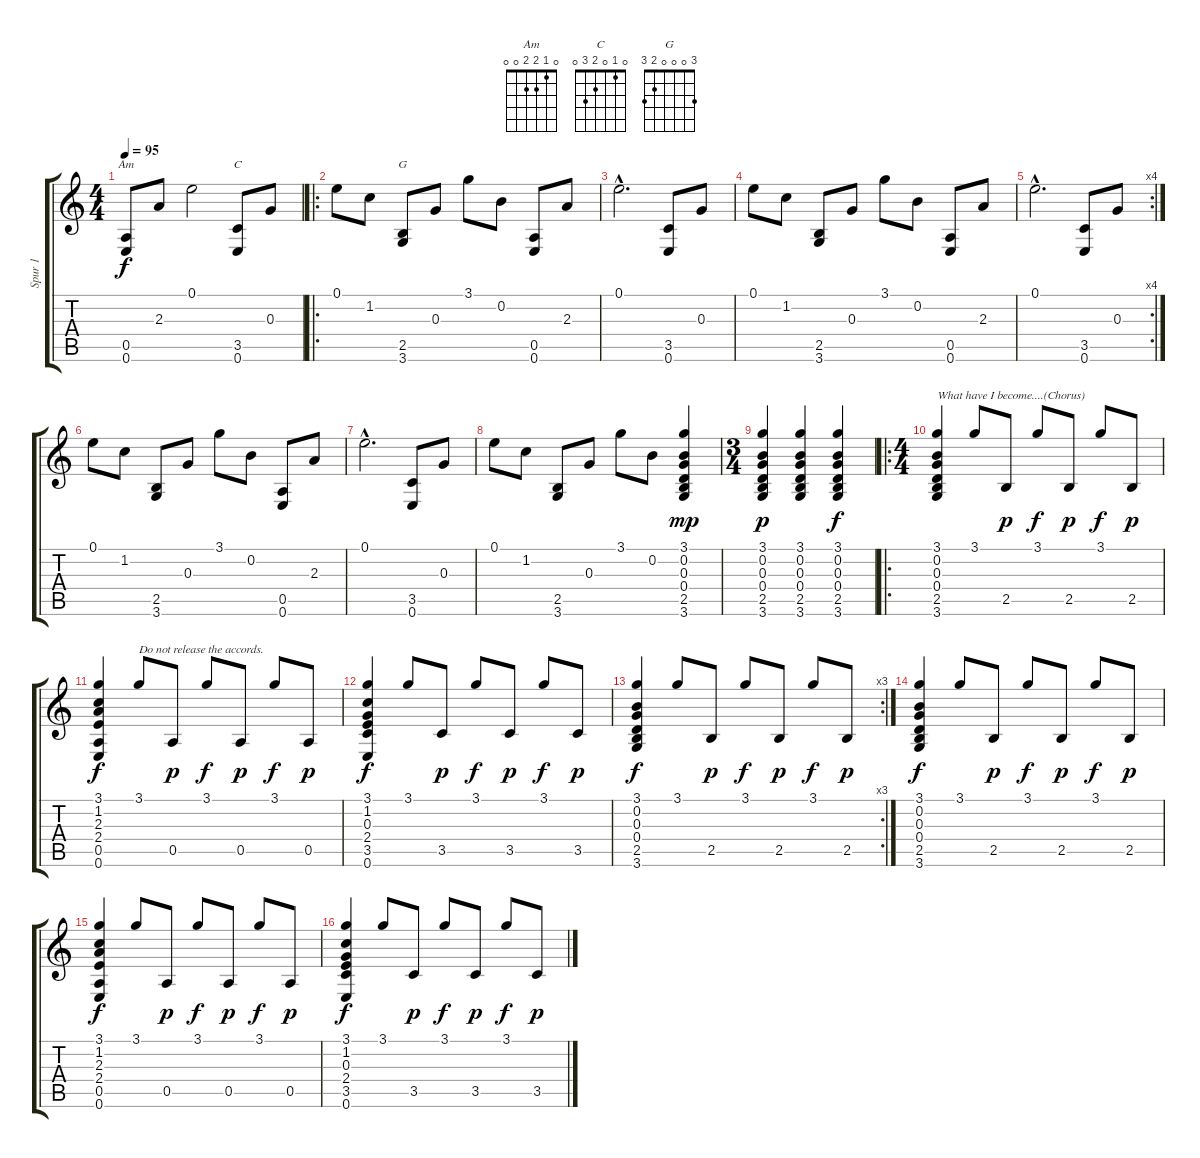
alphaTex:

\track ("Spur 1" "Spur 1") {instrument acousticguitarsteel}
\staff {score tabs}
\tuning (E4 B3 G3 D3 A2 E2) {hide}
\chord ("Am" 0 1 2 2 0 0)
\chord ("C" 0 1 0 2 3 0)
\chord ("G" 3 0 0 0 2 3)
\ts (4 4)
\tempo 95
\clef g2
\ks c
(0.5 0.6).8{ch "Am" dy f instrument acousticguitarsteel} 2.3.8 0.1.2 (3.5 0.6).8{ch "C"} 0.3.8 |
\ro
0.1.8 1.2.8 (2.5 3.6).8{ch "G"} 0.3.8 3.1.8 0.2.8 (0.5 0.6).8 2.3.8 |
0.1{hac}.2{d} (3.5 0.6).8 0.3.8 |
0.1.8 1.2.8 (2.5 3.6).8 0.3.8 3.1.8 0.2.8 (0.5 0.6).8 2.3.8 |
\rc 4
0.1{hac}.2{d} (3.5 0.6).8 0.3.8 |
0.1.8 1.2.8 (2.5 3.6).8 0.3.8 3.1.8 0.2.8 (0.5 0.6).8 2.3.8 |
0.1{hac}.2{d} (3.5 0.6).8 0.3.8 |
0.1.8 1.2.8 (2.5 3.6).8 0.3.8 3.1.8 0.2.8 (3.1 0.2 0.3 0.4 2.5 3.6).4{dy mp} |
\ts (3 4)
(3.1 0.2 0.3 0.4 2.5 3.6).4{dy p} (3.1 0.2 0.3 0.4 2.5 3.6).4 (3.1 0.2 0.3 0.4 2.5 3.6).4{dy f} |
\ro
\ts (4 4)
(3.1 0.2 0.3 0.4 2.5 3.6).4{txt "What have I become....(Chorus)"} 3.1.8 2.5.8{dy p} 3.1.8{dy f} 2.5.8{dy p} 3.1.8{dy f} 2.5.8{dy p} |
(3.1 1.2 2.3 2.4 0.5 0.6).4{dy f} 3.1.8{txt "Do not release the accords. "} 0.5.8{dy p} 3.1.8{dy f} 0.5.8{dy p} 3.1.8{dy f} 0.5.8{dy p} |
(3.1 1.2 0.3 2.4 3.5 0.6).4{dy f} 3.1.8 3.5.8{dy p} 3.1.8{dy f} 3.5.8{dy p} 3.1.8{dy f} 3.5.8{dy p} |
\rc 3
(3.1 0.2 0.3 0.4 2.5 3.6).4{dy f} 3.1.8 2.5.8{dy p} 3.1.8{dy f} 2.5.8{dy p} 3.1.8{dy f} 2.5.8{dy p} |
(3.1 0.2 0.3 0.4 2.5 3.6).4{dy f} 3.1.8 2.5.8{dy p} 3.1.8{dy f} 2.5.8{dy p} 3.1.8{dy f} 2.5.8{dy p} |
(3.1 1.2 2.3 2.4 0.5 0.6).4{dy f} 3.1.8 0.5.8{dy p} 3.1.8{dy f} 0.5.8{dy p} 3.1.8{dy f} 0.5.8{dy p} |
(3.1 1.2 0.3 2.4 3.5 0.6).4{dy f} 3.1.8 3.5.8{dy p} 3.1.8{dy f} 3.5.8{dy p} 3.1.8{dy f} 3.5.8{dy p}
